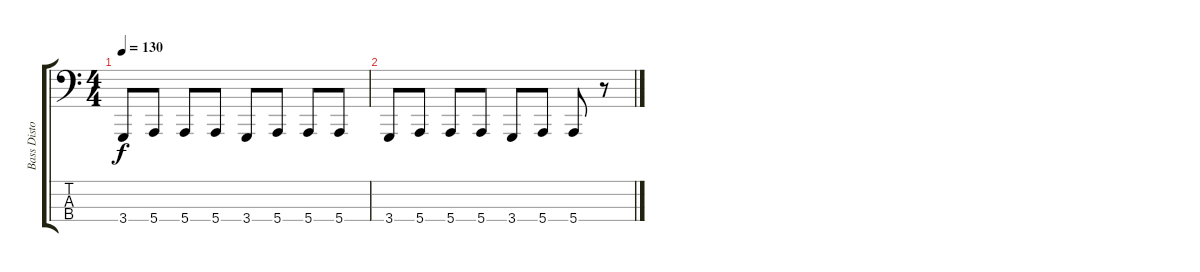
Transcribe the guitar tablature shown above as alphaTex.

\track ("Bass Distortion" "Bass Disto") {instrument lead8bassandlead}
\staff {score tabs}
\tuning (G2 D2 A1 E1) {hide}
\ts (4 4)
\tempo 130
\clef f4
\ks c
3.4.8{dy f} 5.4.8 5.4.8 5.4.8 3.4.8 5.4.8 5.4.8 5.4.8 |
3.4.8 5.4.8 5.4.8 5.4.8 3.4.8 5.4.8 5.4.8 r.8
